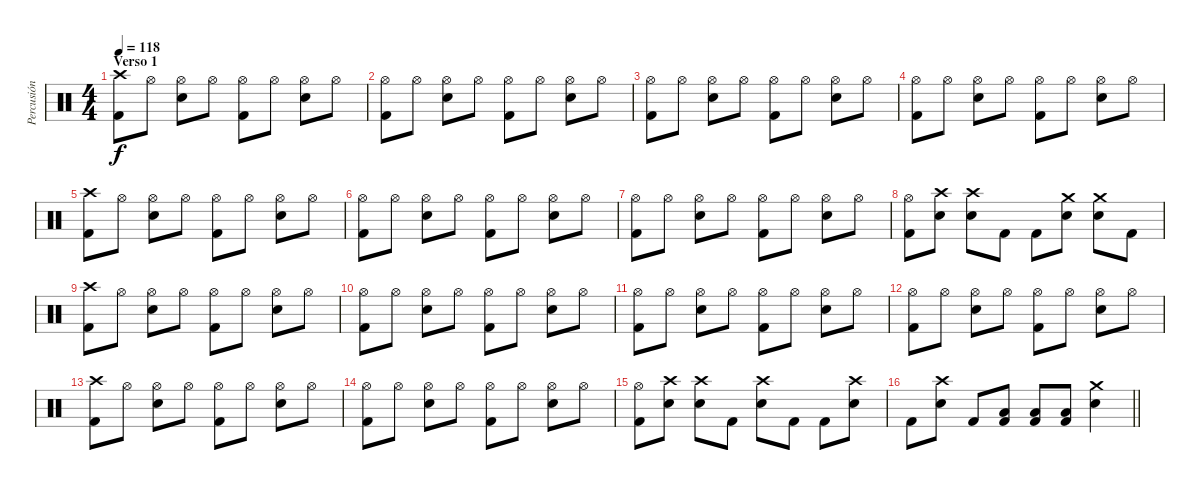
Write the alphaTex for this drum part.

\track ("Percusión" "Percusión") {instrument percussion}
\staff {score}
\articulation defaults
\ts (4 4)
\section ("" "Verso 1")
\tempo 118
\clef neutral
\ks c
("Crash high (hit)" "Kick (hit) 2").8{dy f} "Hi-Hat (open)".8 ("Hi-Hat (open)" "Electric Snare (hit)").8 "Hi-Hat (open)".8 ("Hi-Hat (open)" "Kick (hit) 2").8 "Hi-Hat (open)".8 ("Hi-Hat (open)" "Electric Snare (hit)").8 "Hi-Hat (open)".8 |
("Hi-Hat (open)" "Kick (hit) 2").8 "Hi-Hat (open)".8 ("Hi-Hat (open)" "Electric Snare (hit)").8 "Hi-Hat (open)".8 ("Hi-Hat (open)" "Kick (hit) 2").8 "Hi-Hat (open)".8 ("Hi-Hat (open)" "Electric Snare (hit)").8 "Hi-Hat (open)".8 |
("Hi-Hat (open)" "Kick (hit) 2").8 "Hi-Hat (open)".8 ("Hi-Hat (open)" "Electric Snare (hit)").8 "Hi-Hat (open)".8 ("Hi-Hat (open)" "Kick (hit) 2").8 "Hi-Hat (open)".8 ("Hi-Hat (open)" "Electric Snare (hit)").8 "Hi-Hat (open)".8 |
("Hi-Hat (open)" "Kick (hit) 2").8 "Hi-Hat (open)".8 ("Hi-Hat (open)" "Electric Snare (hit)").8 "Hi-Hat (open)".8 ("Hi-Hat (open)" "Kick (hit) 2").8 "Hi-Hat (open)".8 ("Hi-Hat (open)" "Electric Snare (hit)").8 "Hi-Hat (open)".8 |
("Crash high (hit)" "Kick (hit) 2").8 "Hi-Hat (open)".8 ("Hi-Hat (open)" "Electric Snare (hit)").8 "Hi-Hat (open)".8 ("Hi-Hat (open)" "Kick (hit) 2").8 "Hi-Hat (open)".8 ("Hi-Hat (open)" "Electric Snare (hit)").8 "Hi-Hat (open)".8 |
("Hi-Hat (open)" "Kick (hit) 2").8 "Hi-Hat (open)".8 ("Hi-Hat (open)" "Electric Snare (hit)").8 "Hi-Hat (open)".8 ("Hi-Hat (open)" "Kick (hit) 2").8 "Hi-Hat (open)".8 ("Hi-Hat (open)" "Electric Snare (hit)").8 "Hi-Hat (open)".8 |
("Hi-Hat (open)" "Kick (hit) 2").8 "Hi-Hat (open)".8 ("Hi-Hat (open)" "Electric Snare (hit)").8 "Hi-Hat (open)".8 ("Hi-Hat (open)" "Kick (hit) 2").8 "Hi-Hat (open)".8 ("Hi-Hat (open)" "Electric Snare (hit)").8 "Hi-Hat (open)".8 |
("Hi-Hat (open)" "Kick (hit) 2").8 ("Crash high (hit)" "Electric Snare (hit)").8 ("Crash high (hit)" "Electric Snare (hit)").8 "Kick (hit) 2".8 "Kick (hit) 2".8 ("Crash medium (hit)" "Electric Snare (hit)").8 ("Crash medium (hit)" "Electric Snare (hit)").8 "Kick (hit) 2".8 |
("Crash high (hit)" "Kick (hit) 2").8 "Hi-Hat (open)".8 ("Hi-Hat (open)" "Electric Snare (hit)").8 "Hi-Hat (open)".8 ("Hi-Hat (open)" "Kick (hit) 2").8 "Hi-Hat (open)".8 ("Hi-Hat (open)" "Electric Snare (hit)").8 "Hi-Hat (open)".8 |
("Hi-Hat (open)" "Kick (hit) 2").8 "Hi-Hat (open)".8 ("Hi-Hat (open)" "Electric Snare (hit)").8 "Hi-Hat (open)".8 ("Hi-Hat (open)" "Kick (hit) 2").8 "Hi-Hat (open)".8 ("Hi-Hat (open)" "Electric Snare (hit)").8 "Hi-Hat (open)".8 |
("Hi-Hat (open)" "Kick (hit) 2").8 "Hi-Hat (open)".8 ("Hi-Hat (open)" "Electric Snare (hit)").8 "Hi-Hat (open)".8 ("Hi-Hat (open)" "Kick (hit) 2").8 "Hi-Hat (open)".8 ("Hi-Hat (open)" "Electric Snare (hit)").8 "Hi-Hat (open)".8 |
("Hi-Hat (open)" "Kick (hit) 2").8 "Hi-Hat (open)".8 ("Hi-Hat (open)" "Electric Snare (hit)").8 "Hi-Hat (open)".8 ("Hi-Hat (open)" "Kick (hit) 2").8 "Hi-Hat (open)".8 ("Hi-Hat (open)" "Electric Snare (hit)").8 "Hi-Hat (open)".8 |
("Crash high (hit)" "Kick (hit) 2").8 "Hi-Hat (open)".8 ("Hi-Hat (open)" "Electric Snare (hit)").8 "Hi-Hat (open)".8 ("Hi-Hat (open)" "Kick (hit) 2").8 "Hi-Hat (open)".8 ("Hi-Hat (open)" "Electric Snare (hit)").8 "Hi-Hat (open)".8 |
("Hi-Hat (open)" "Kick (hit) 2").8 "Hi-Hat (open)".8 ("Hi-Hat (open)" "Electric Snare (hit)").8 "Hi-Hat (open)".8 ("Hi-Hat (open)" "Kick (hit) 2").8 "Hi-Hat (open)".8 ("Hi-Hat (open)" "Electric Snare (hit)").8 "Hi-Hat (open)".8 |
("Hi-Hat (open)" "Kick (hit) 2").8 ("Crash high (hit)" "Electric Snare (hit)").8 ("Crash high (hit)" "Electric Snare (hit)").8 "Kick (hit) 2".8 ("Crash high (hit)" "Electric Snare (hit)").8 "Kick (hit) 2".8 "Kick (hit) 2".8 ("Crash high (hit)" "Electric Snare (hit)").8 |
\barLineRight lightlight "Kick (hit) 2".8
("Crash high (hit)" "Electric Snare (hit)").8 "Kick (hit) 2".8 ("Low Floor Tom (hit)" "Kick (hit) 2").8 ("Low Floor Tom (hit)" "Kick (hit) 2").8 ("Low Floor Tom (hit)" "Kick (hit) 2").8 ("Crash medium (hit)" "Electric Snare (hit)").4
